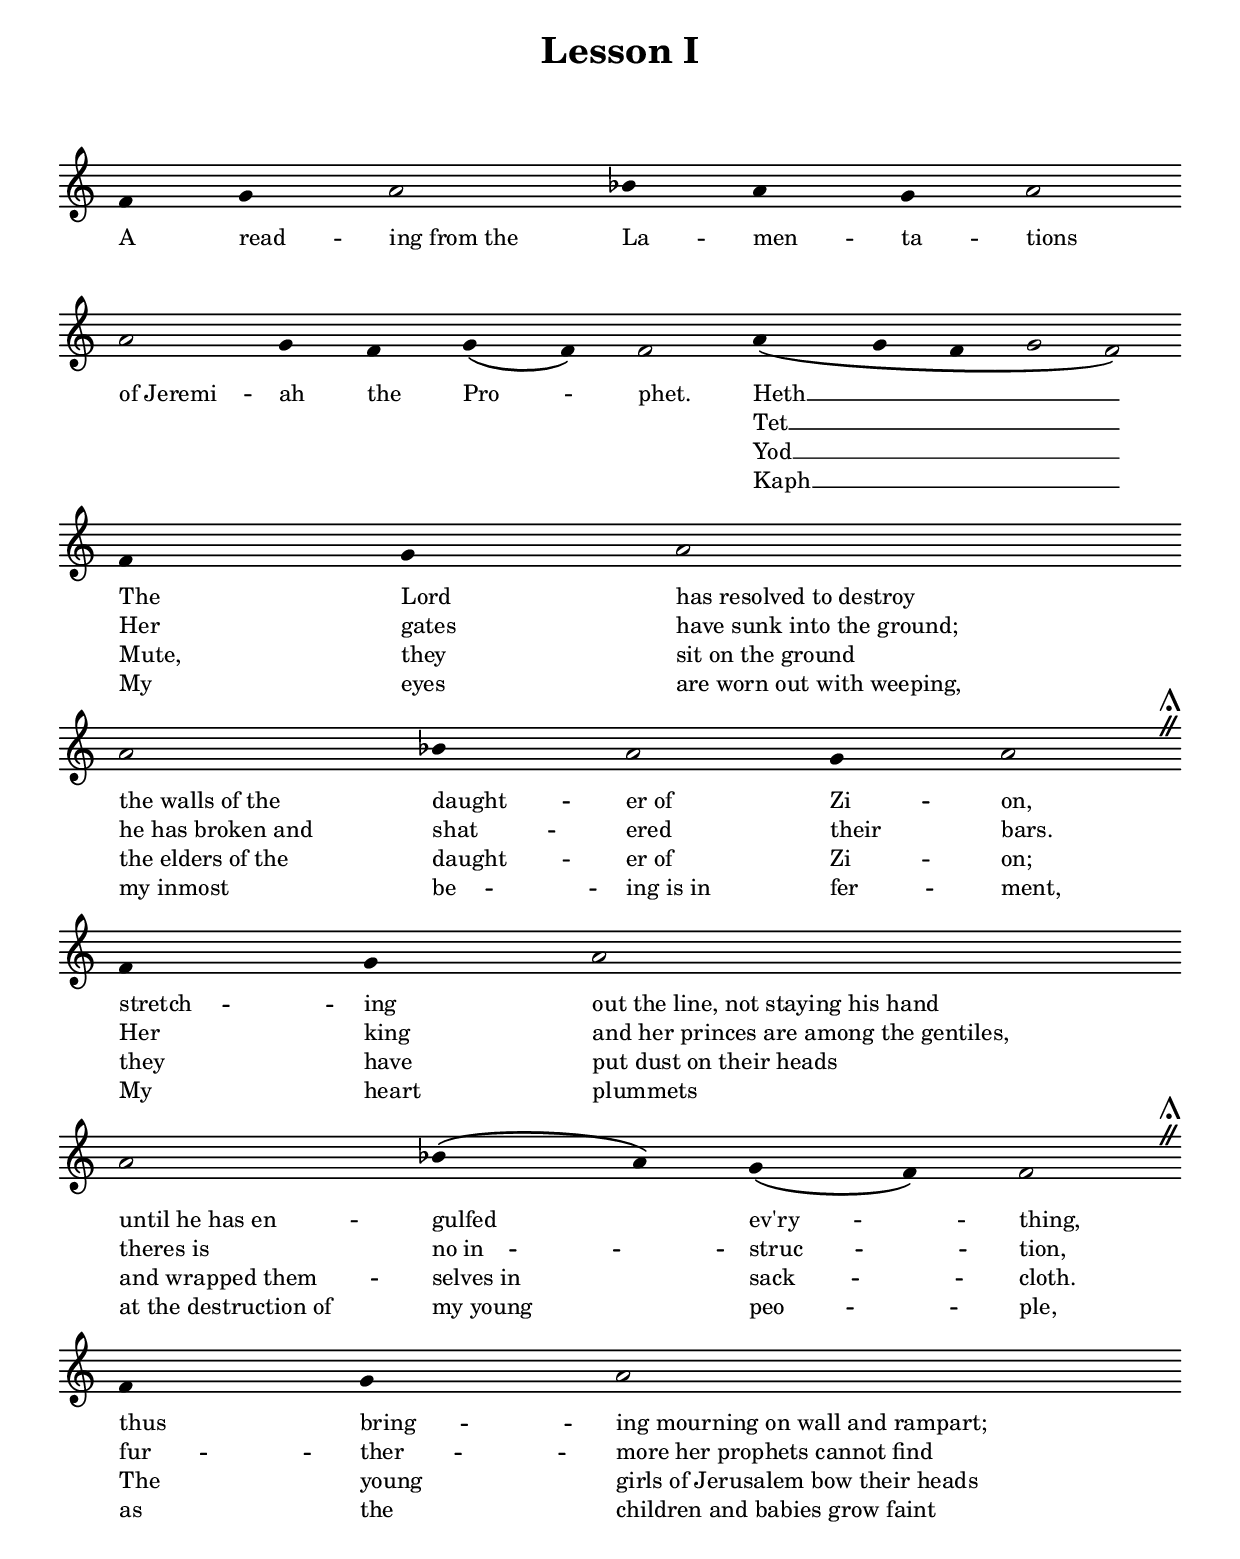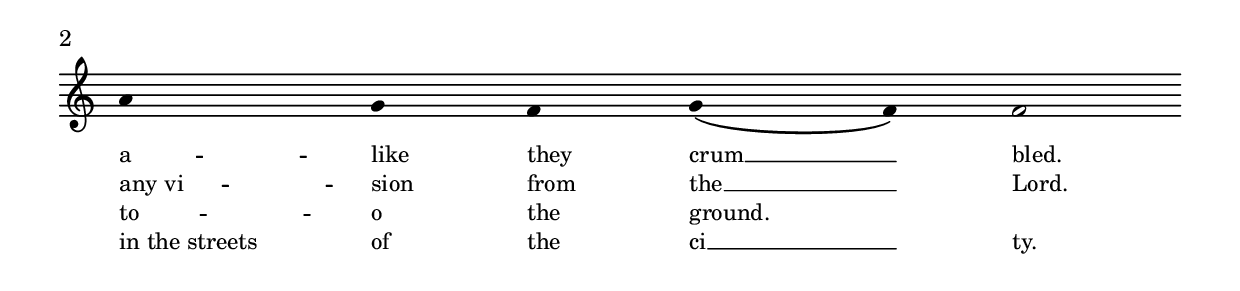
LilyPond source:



\paper {
 markup-system-spacing = 
  #' ((basic-distance . 9)
     (minimum-distance . 7)
     (padding . 2)
     (stretchability . 5))
% markup-system-spacing = #20
  system-system-spacing = 
  #'  ((basic-distance . 9)
     (minimum-distance . 7)
     (padding . 3)
     (stretchability . 5))
}

\header {
  title = "Lesson I"
  composer = ""
}
\include "gregorian.ly"

chant = \relative c' {
  \set Score.timing = ##f
  %First Lines & Letter
  f4 g a2 bes4 a g a2 \break
  a2 g4 f g( f) f2 \finalis  a4( g f g2 f) \break
  %Verse Part 1
  f4 g a2 \break 
  a bes!4 a2 g4 a2 \divisioMaior \break
  %Verse Part 2
  f4 g a2 \break
  a2 bes!4(a ) g( f) f2 \divisioMaior \break
  %Verse Part 3
  f4 g a2 \break
  a4 g f g( f) f2 \break \finalis
  %New Line I guess
  R1
  \finalis

  % \divisioMinima
  %g4 b a2 f2 \divisioMaior
  %g4( f) f( g) a2 \finalis
}

reading = \lyricmode {
  A read -- ing_from_the La -- men -- ta -- tions
  of_Jeremi -- ah the Pro -- phet.  
}

heth = \lyricmode {
  A read -- ing_from_the La -- men -- ta -- tions
  of_Jeremi -- ah the Pro -- phet.  Heth __

  The Lord has_resolved_to_destroy
  the_walls_of_the daught -- er_of Zi -- on,

  stretch -- ing out_the_line,_not_staying_his_hand
  until_he_has_en -- gulfed ev'ry -- thing,

  thus bring -- ing_mourning_on_wall_and_rampart;
  a -- like they crum __ bled.
}

tet = \lyricmode {
  \skip1 \skip1 \skip1 \skip1 \skip1 \skip1 \skip1 \skip1 \skip1 \skip1 \skip1 \skip1 
  Tet __

  Her gates have_sunk_into_the_ground;
    he_has_broken_and shat -- ered their bars.

  Her king and_her_princes_are_among_the_gentiles,
    theres_is no_in -- struc -- tion,

  fur -- ther -- more_her_prophets_cannot_find
   any_vi -- sion from the __ Lord. 
}

yod = \lyricmode {
  \skip1 \skip1 \skip1 \skip1 \skip1 \skip1 \skip1 \skip1 \skip1 \skip1 \skip1 \skip1 
  Yod __

  Mute, they sit_on_the_ground
    the_elders_of_the daught -- er_of Zi -- on;
  
  they have put_dust_on_their_heads
    and_wrapped_them -- selves_in sack -- cloth.

  The young girls_of_Jerusalem_bow_their_heads
    to -- o the ground.
}

kaph = \lyricmode {
  \skip1 \skip1 \skip1 \skip1 \skip1 \skip1 \skip1 \skip1 \skip1 \skip1 \skip1 \skip1 
  Kaph __

  My eyes are_worn_out_with_weeping,
    my_inmost be -- ing_is_in fer -- ment,

  My heart plummets
    at_the_destruction_of my_young peo -- ple,
  
  as the children_and_babies_grow_faint
    in_the_streets of the ci __ ty.
  

}

\score {
  \new Staff <<
    \new Voice = "melody" \chant
    \new Lyrics = "one" \lyricsto melody \heth
    \new Lyrics = "one" \lyricsto melody \tet
    \new Lyrics = "one" \lyricsto melody \yod
    \new Lyrics = "one" \lyricsto melody \kaph
  >>
  \layout {
    \once \override LyricText.self-alignment-X = #LEFT
    \override LyricText.font-size = #0
    \override VerticalAxisGroup.
       nonstaff-relatedstaff-spacing.padding = #2
    
    \context {
      \Staff
      \remove "Time_signature_engraver"
      \remove "Bar_engraver"
      \hide Stem
      \RemoveEmptyStaves
    }
    \context {
      \Voice
      \override Stem.length = #0
    }
    \context {
      \Score
       barAlways = ##t
      
    }
  }
}